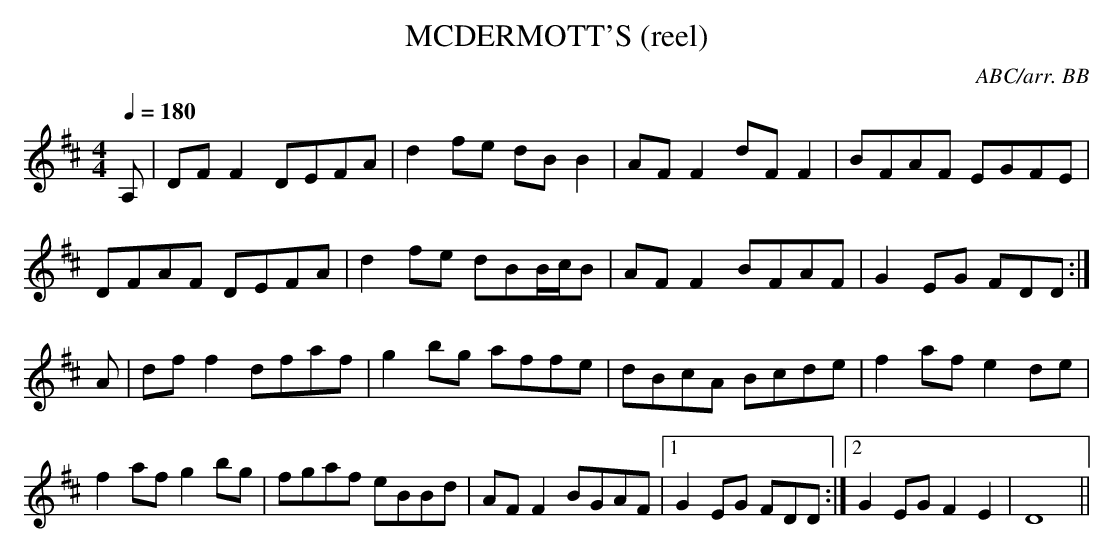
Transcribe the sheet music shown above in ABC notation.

X:1
T:MCDERMOTT'S (reel)
C:ABC/arr. BB
Q:1/4=180
L:1/8
M:4/4
K:D
A,|DFF2 DEFA|d2fe dBB2|AFF2 dFF2|BFAF EGFE|
DFAF DEFA|d2fe dBB/c/B|AFF2 BFAF|G2EG FDD:|
A|dff2 dfaf|g2bg affe|dBcA Bcde|f2af e2de|
f2af g2bg|fgaf eBBd|AFF2 BGAF|1 G2EG FDD:|\
[2 G2EG F2E2|D8||
